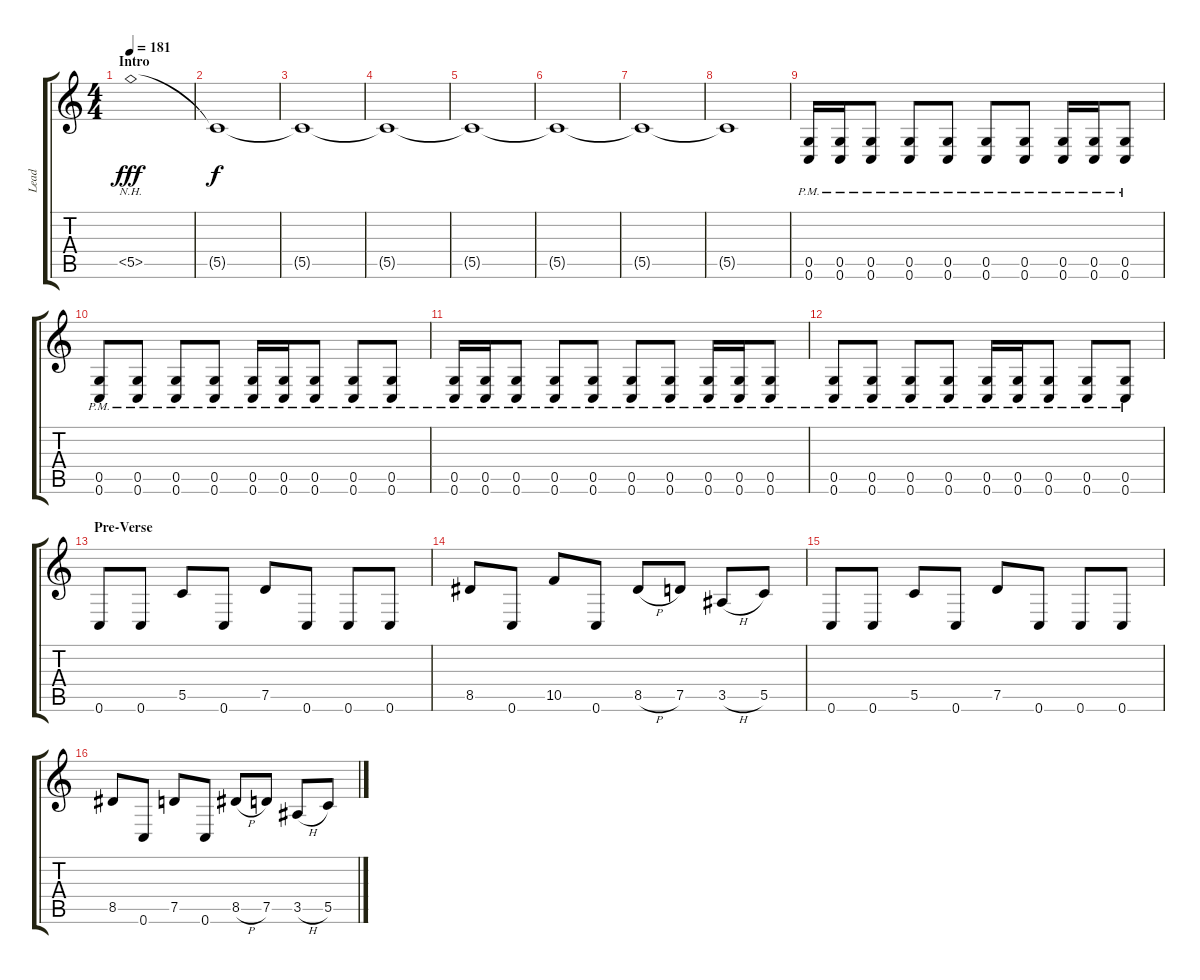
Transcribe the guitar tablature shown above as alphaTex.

\track ("Lead" "Lead") {instrument distortionguitar}
\staff {score tabs}
\tuning (D4 A3 F3 C3 G2 C2) {hide}
\ts (4 4)
\section ("" "Intro")
\tempo 181
\clef g2
\ks c
5.5{nh}.1{dy fff volume 0 instrument distortionguitar} |
5.5{t}.1{dy f volume 16} |
5.5{t}.1 |
5.5{t}.1 |
5.5{t}.1 |
5.5{t}.1 |
5.5{t}.1 |
5.5{t}.1 |
(0.5{pm} 0.6{pm}).16 (0.5{pm} 0.6{pm}).16 (0.5{pm} 0.6{pm}).8 (0.5{pm} 0.6{pm}).8 (0.5{pm} 0.6{pm}).8 (0.5{pm} 0.6{pm}).8 (0.5{pm} 0.6{pm}).8 (0.5{pm} 0.6{pm}).16 (0.5{pm} 0.6{pm}).16 (0.5{pm} 0.6{pm}).8 |
(0.5{pm} 0.6{pm}).8 (0.5{pm} 0.6{pm}).8 (0.5{pm} 0.6{pm}).8 (0.5{pm} 0.6{pm}).8 (0.5{pm} 0.6{pm}).16 (0.5{pm} 0.6{pm}).16 (0.5{pm} 0.6{pm}).8 (0.5{pm} 0.6{pm}).8 (0.5{pm} 0.6{pm}).8 |
(0.5{pm} 0.6{pm}).16 (0.5{pm} 0.6{pm}).16 (0.5{pm} 0.6{pm}).8 (0.5{pm} 0.6{pm}).8 (0.5{pm} 0.6{pm}).8 (0.5{pm} 0.6{pm}).8 (0.5{pm} 0.6{pm}).8 (0.5{pm} 0.6{pm}).16 (0.5{pm} 0.6{pm}).16 (0.5{pm} 0.6{pm}).8 |
(0.5{pm} 0.6{pm}).8 (0.5{pm} 0.6{pm}).8 (0.5{pm} 0.6{pm}).8 (0.5{pm} 0.6{pm}).8 (0.5{pm} 0.6{pm}).16 (0.5{pm} 0.6{pm}).16 (0.5{pm} 0.6{pm}).8 (0.5{pm} 0.6{pm}).8 (0.5{pm} 0.6{pm}).8 |
\section ("" "Pre-Verse")
0.6.8 0.6.8 5.5.8 0.6.8 7.5.8 0.6.8 0.6.8 0.6.8 |
8.5.8 0.6.8 10.5.8 0.6.8 8.5{h}.8 7.5.8 3.5{h}.8 5.5.8 |
0.6.8 0.6.8 5.5.8 0.6.8 7.5.8 0.6.8 0.6.8 0.6.8 |
8.5.8 0.6.8 7.5.8 0.6.8 8.5{h}.8 7.5.8 3.5{h}.8 5.5.8
